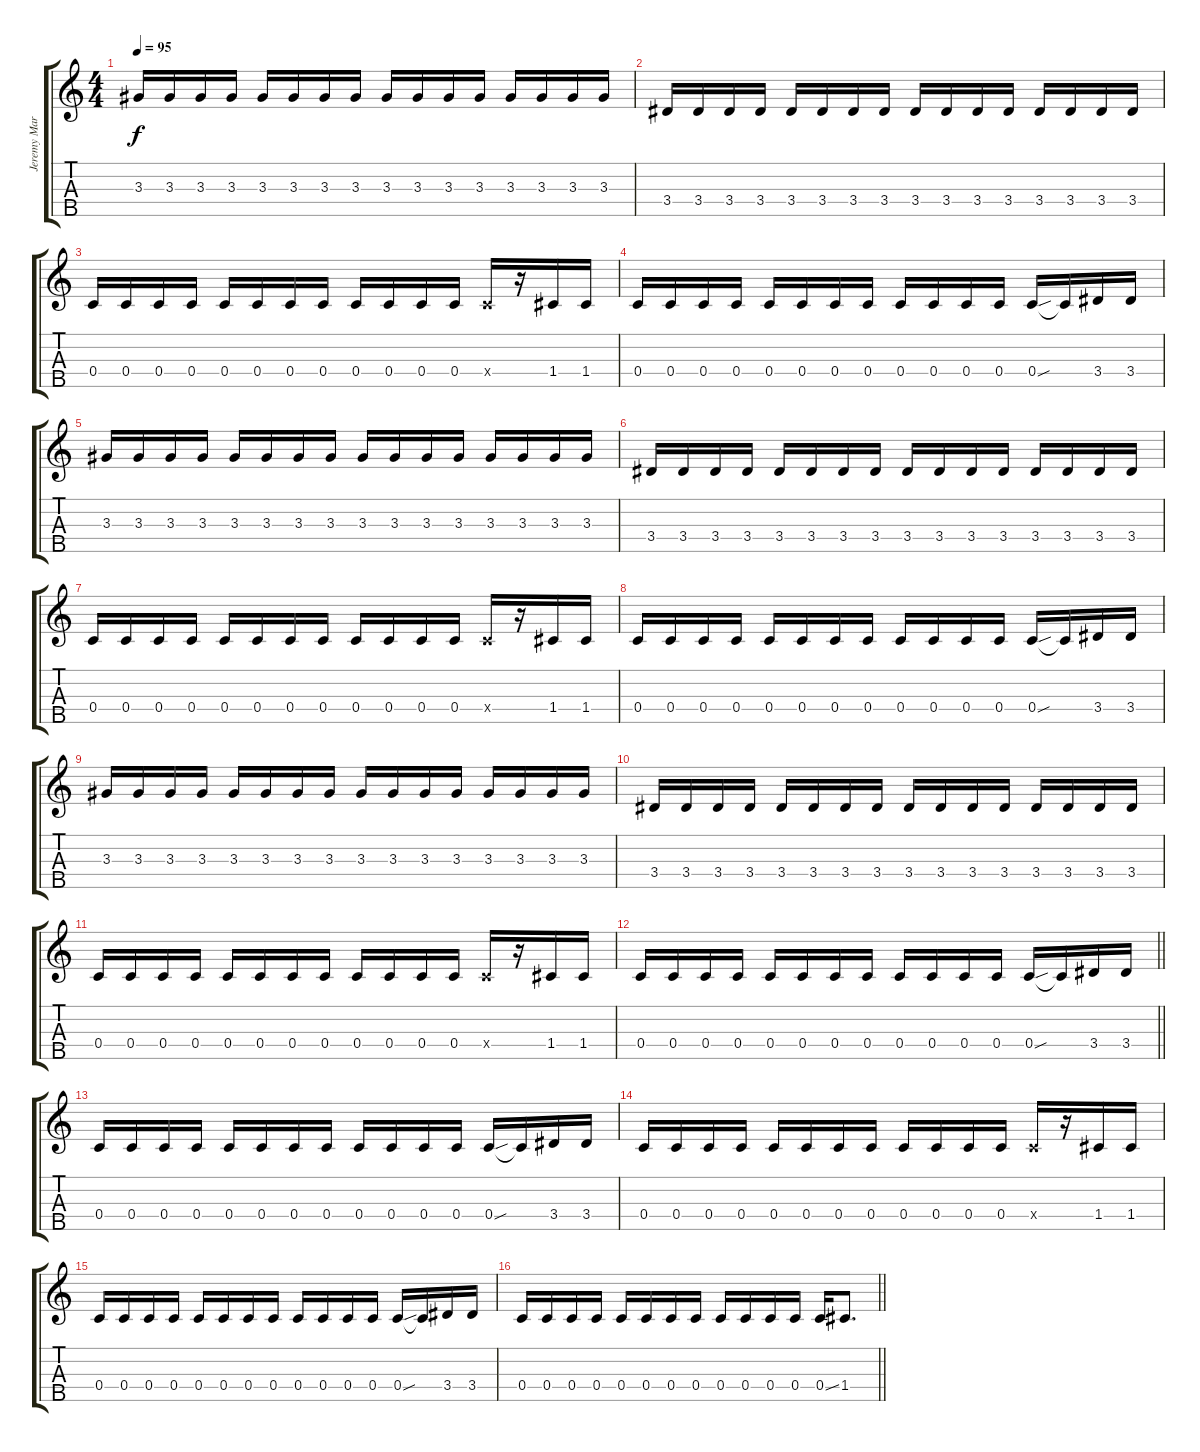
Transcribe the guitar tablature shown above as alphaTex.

\track ("Jeremy Marshall (volume)" "Jeremy Mar") {instrument electricbassfinger}
\staff {score tabs}
\tuning (Eb4 Bb3 F3 C3 G2) {hide}
\ts (4 4)
\tempo 95
\clef g2
\ks c
3.3.16{dy f} 3.3.16 3.3.16 3.3.16 3.3.16 3.3.16 3.3.16 3.3.16 3.3.16 3.3.16 3.3.16 3.3.16 3.3.16 3.3.16 3.3.16 3.3.16 |
3.4.16 3.4.16 3.4.16 3.4.16 3.4.16 3.4.16 3.4.16 3.4.16 3.4.16 3.4.16 3.4.16 3.4.16 3.4.16 3.4.16 3.4.16 3.4.16 |
0.4.16 0.4.16 0.4.16 0.4.16 0.4.16 0.4.16 0.4.16 0.4.16 0.4.16 0.4.16 0.4.16 0.4.16 0.4{x}.16 r.16 1.4.16 1.4.16 |
0.4.16 0.4.16 0.4.16 0.4.16 0.4.16 0.4.16 0.4.16 0.4.16 0.4.16 0.4.16 0.4.16 0.4.16 0.4{sou}.16 0.4{t}.16 3.4.16 3.4.16 |
3.3.16 3.3.16 3.3.16 3.3.16 3.3.16 3.3.16 3.3.16 3.3.16 3.3.16 3.3.16 3.3.16 3.3.16 3.3.16 3.3.16 3.3.16 3.3.16 |
3.4.16 3.4.16 3.4.16 3.4.16 3.4.16 3.4.16 3.4.16 3.4.16 3.4.16 3.4.16 3.4.16 3.4.16 3.4.16 3.4.16 3.4.16 3.4.16 |
0.4.16 0.4.16 0.4.16 0.4.16 0.4.16 0.4.16 0.4.16 0.4.16 0.4.16 0.4.16 0.4.16 0.4.16 0.4{x}.16 r.16 1.4.16 1.4.16 |
0.4.16 0.4.16 0.4.16 0.4.16 0.4.16 0.4.16 0.4.16 0.4.16 0.4.16 0.4.16 0.4.16 0.4.16 0.4{sou}.16 0.4{t}.16 3.4.16 3.4.16 |
3.3.16 3.3.16 3.3.16 3.3.16 3.3.16 3.3.16 3.3.16 3.3.16 3.3.16 3.3.16 3.3.16 3.3.16 3.3.16 3.3.16 3.3.16 3.3.16 |
3.4.16 3.4.16 3.4.16 3.4.16 3.4.16 3.4.16 3.4.16 3.4.16 3.4.16 3.4.16 3.4.16 3.4.16 3.4.16 3.4.16 3.4.16 3.4.16 |
0.4.16 0.4.16 0.4.16 0.4.16 0.4.16 0.4.16 0.4.16 0.4.16 0.4.16 0.4.16 0.4.16 0.4.16 0.4{x}.16 r.16 1.4.16 1.4.16 |
\barLineRight lightlight
0.4.16 0.4.16 0.4.16 0.4.16 0.4.16 0.4.16 0.4.16 0.4.16 0.4.16 0.4.16 0.4.16 0.4.16 0.4{sou}.16 0.4{t}.16 3.4.16 3.4.16 |
0.4.16{volume 16} 0.4.16 0.4.16 0.4.16 0.4.16 0.4.16 0.4.16 0.4.16 0.4.16 0.4.16 0.4.16 0.4.16 0.4{sou}.16 0.4{t}.16 3.4.16 3.4.16 |
0.4.16 0.4.16 0.4.16 0.4.16 0.4.16 0.4.16 0.4.16 0.4.16 0.4.16 0.4.16 0.4.16 0.4.16 0.4{x}.16 r.16 1.4.16 1.4.16 |
0.4.16 0.4.16 0.4.16 0.4.16 0.4.16 0.4.16 0.4.16 0.4.16 0.4.16 0.4.16 0.4.16 0.4.16 0.4{sou}.16 0.4{t}.16 3.4.16 3.4.16 |
\barLineRight lightlight
0.4.16 0.4.16 0.4.16 0.4.16 0.4.16 0.4.16 0.4.16 0.4.16 0.4.16 0.4.16 0.4.16 0.4.16 0.4{ss}.16 1.4.8{d}
